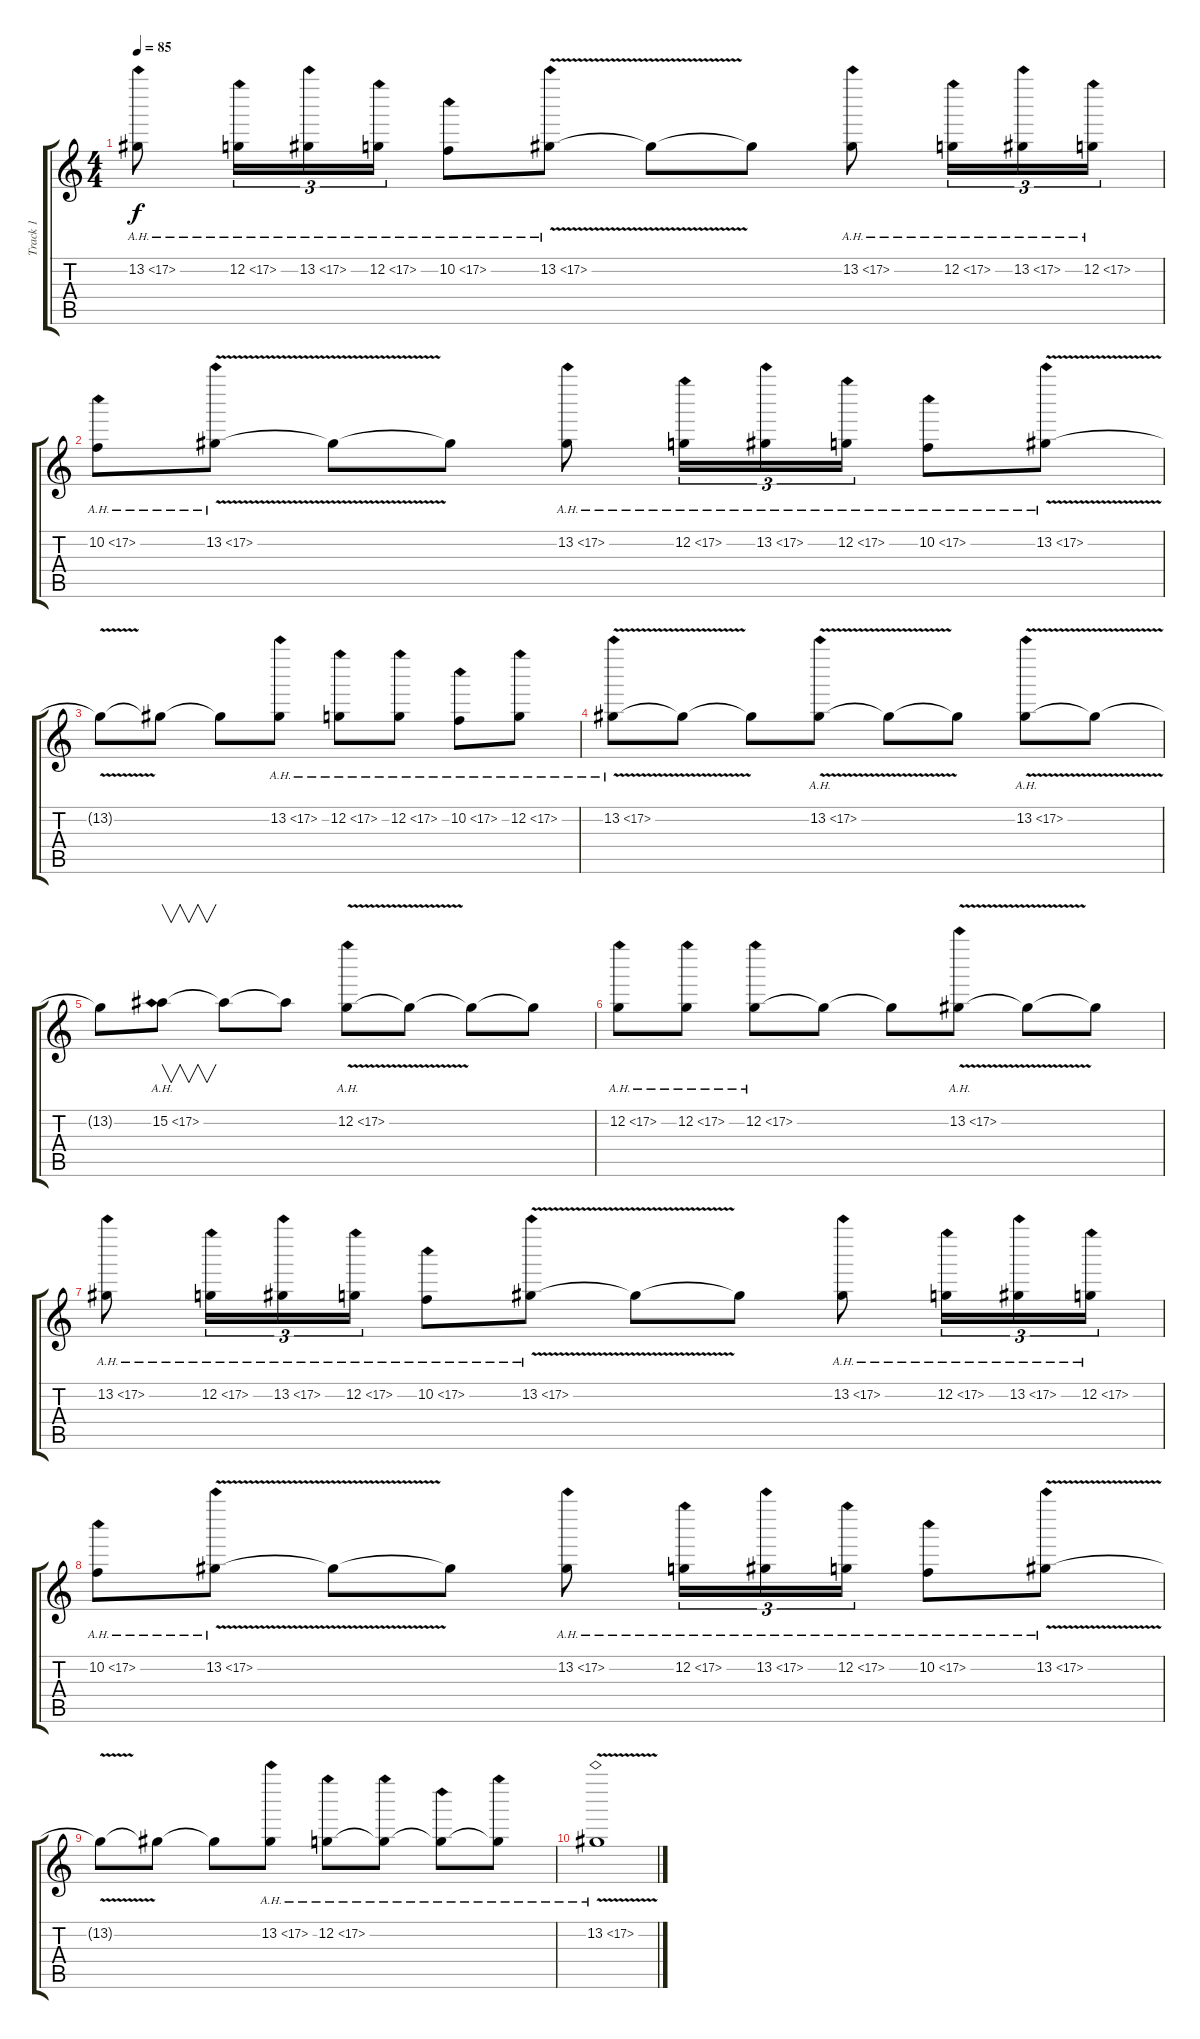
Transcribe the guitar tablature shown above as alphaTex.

\track ("Track 1" "Track 1") {instrument distortionguitar}
\staff {score tabs}
\tuning (C4 G3 Eb3 Bb2 F2 C2) {hide}
\ts (4 4)
\tempo 85
\clef g2
\ks c
13.2{ah 4}.8{dy f} 12.2{ah 5}.16{tu (3 2)} 13.2{ah 4}.16{tu (3 2)} 12.2{ah 5}.16{tu (3 2)} 10.2{ah 7}.8 13.2{ah 4 v}.8 13.2{t}.8 13.2{t}.8 13.2{ah 4}.8 12.2{ah 5}.16{tu (3 2)} 13.2{ah 4}.16{tu (3 2)} 12.2{ah 5}.16{tu (3 2)} |
10.2{ah 7}.8 13.2{ah 4 v}.8 13.2{t}.8 13.2{t}.8 13.2{ah 4}.8 12.2{ah 5}.16{tu (3 2)} 13.2{ah 4}.16{tu (3 2)} 12.2{ah 5}.16{tu (3 2)} 10.2{ah 7}.8 13.2{ah 4 v}.8 |
13.2{t}.8 13.2{t}.8 13.2{t}.8 13.2{ah 4}.8 12.2{ah 5}.8 12.2{ah 5}.8 10.2{ah 7}.8 12.2{ah 5}.8 |
13.2{ah 4 v}.8 13.2{t}.8 13.2{t}.8 13.2{ah 4 v}.8 13.2{t}.8 13.2{t}.8 13.2{ah 4 v}.8 13.2{t}.8 |
13.2{t}.8 15.2{ah 2}.8{v} 15.2{t}.8 15.2{t}.8 12.2{ah 5 v}.8 12.2{t}.8 12.2{t}.8 12.2{t}.8 |
12.2{ah 5}.8 12.2{ah 5}.8 12.2{ah 5}.8 12.2{t}.8 12.2{t}.8 13.2{ah 4 v}.8 13.2{t}.8 13.2{t}.8 |
13.2{ah 4}.8 12.2{ah 5}.16{tu (3 2)} 13.2{ah 4}.16{tu (3 2)} 12.2{ah 5}.16{tu (3 2)} 10.2{ah 7}.8 13.2{ah 4 v}.8 13.2{t}.8 13.2{t}.8 13.2{ah 4}.8 12.2{ah 5}.16{tu (3 2)} 13.2{ah 4}.16{tu (3 2)} 12.2{ah 5}.16{tu (3 2)} |
10.2{ah 7}.8 13.2{ah 4 v}.8 13.2{t}.8 13.2{t}.8 13.2{ah 4}.8 12.2{ah 5}.16{tu (3 2)} 13.2{ah 4}.16{tu (3 2)} 12.2{ah 5}.16{tu (3 2)} 10.2{ah 7}.8 13.2{ah 4 v}.8 |
13.2{t}.8 13.2{t}.8 13.2{t}.8 13.2{ah 4}.8 12.2{ah 5}.8 12.2{ah 5 t}.8 12.2{ah 7 t}.8 12.2{ah 5 t}.8 |
13.2{ah 4 v}.1
